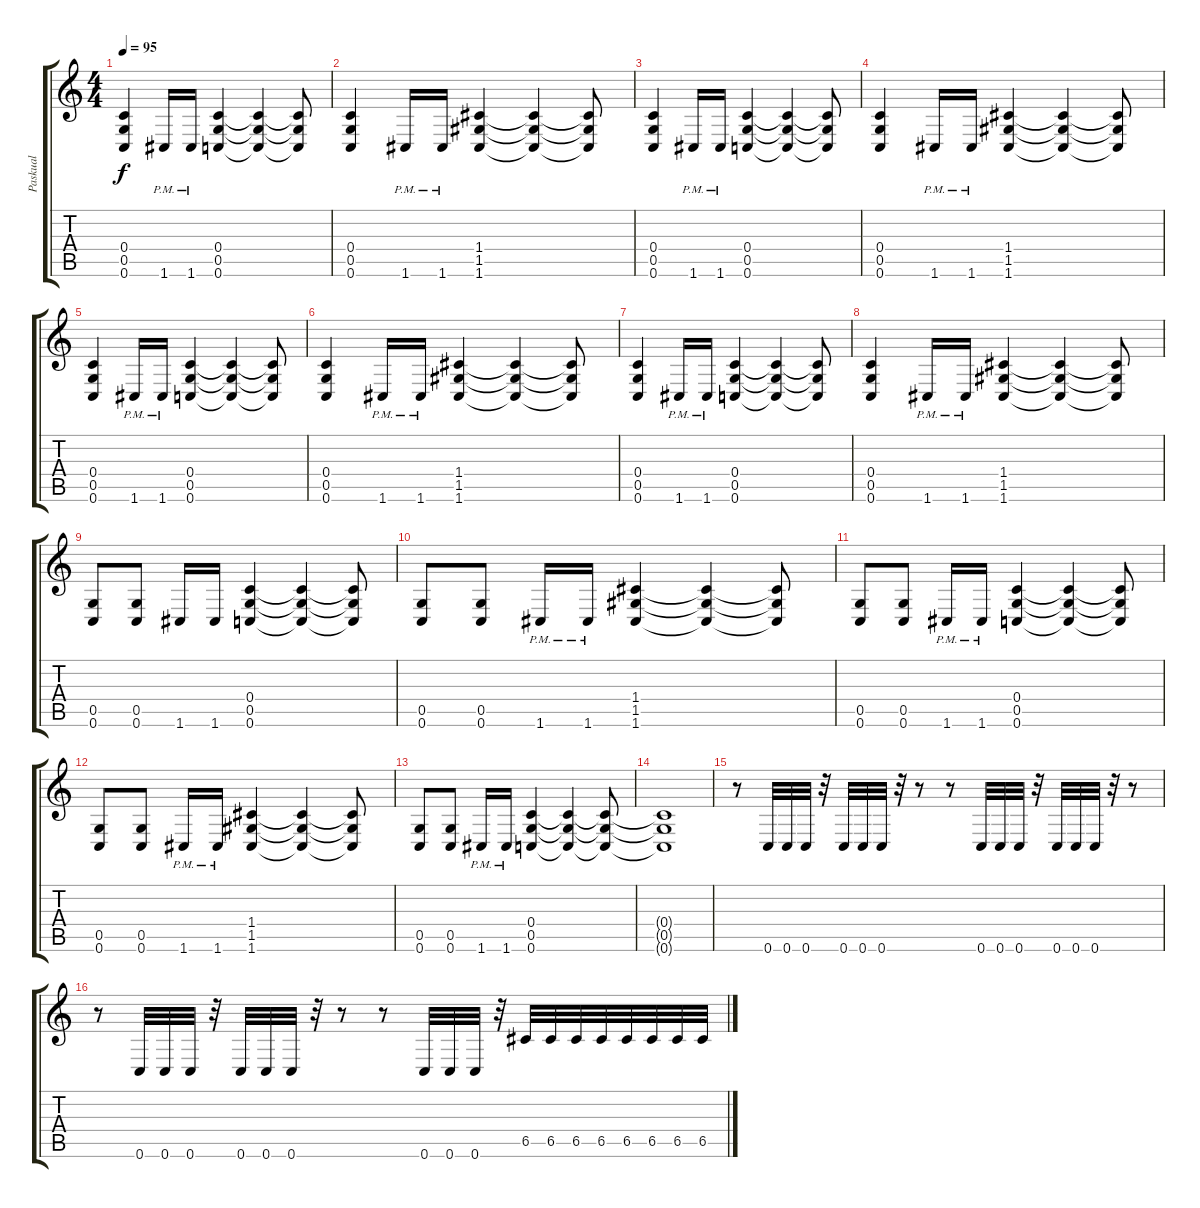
\track ("Paskual" "Paskual") {instrument distortionguitar}
\staff {score tabs}
\tuning (D4 A3 F3 C3 G2 C2) {hide}
\ts (4 4)
\tempo 95
\clef g2
\ks c
(0.4 0.5 0.6).4{dy f instrument distortionguitar} 1.6{pm}.16 1.6{pm}.16 (0.4 0.5 0.6).4 (0.4{t} 0.5{t} 0.6{t}).4 (0.4{t} 0.5{t} 0.6{t}).8 |
(0.4 0.5 0.6).4 1.6{pm}.16 1.6{pm}.16 (1.4 1.5 1.6).4 (1.4{t} 1.5{t} 1.6{t}).4 (1.4{t} 1.5{t} 1.6{t}).8 |
(0.4 0.5 0.6).4 1.6{pm}.16 1.6{pm}.16 (0.4 0.5 0.6).4 (0.4{t} 0.5{t} 0.6{t}).4 (0.4{t} 0.5{t} 0.6{t}).8 |
(0.4 0.5 0.6).4 1.6{pm}.16 1.6{pm}.16 (1.4 1.5 1.6).4 (1.4{t} 1.5{t} 1.6{t}).4 (1.4{t} 1.5{t} 1.6{t}).8 |
(0.4 0.5 0.6).4 1.6{pm}.16 1.6{pm}.16 (0.4 0.5 0.6).4 (0.4{t} 0.5{t} 0.6{t}).4 (0.4{t} 0.5{t} 0.6{t}).8 |
(0.4 0.5 0.6).4 1.6{pm}.16 1.6{pm}.16 (1.4 1.5 1.6).4 (1.4{t} 1.5{t} 1.6{t}).4 (1.4{t} 1.5{t} 1.6{t}).8 |
(0.4 0.5 0.6).4 1.6{pm}.16 1.6{pm}.16 (0.4 0.5 0.6).4 (0.4{t} 0.5{t} 0.6{t}).4 (0.4{t} 0.5{t} 0.6{t}).8 |
(0.4 0.5 0.6).4 1.6{pm}.16 1.6{pm}.16 (1.4 1.5 1.6).4 (1.4{t} 1.5{t} 1.6{t}).4 (1.4{t} 1.5{t} 1.6{t}).8 |
(0.5 0.6).8 (0.5 0.6).8 1.6.16 1.6.16 (0.4 0.5 0.6).4 (0.4{t} 0.5{t} 0.6{t}).4 (0.4{t} 0.5{t} 0.6{t}).8 |
(0.5 0.6).8 (0.5 0.6).8 1.6{pm}.16 1.6{pm}.16 (1.4 1.5 1.6).4 (1.4{t} 1.5{t} 1.6{t}).4 (1.4{t} 1.5{t} 1.6{t}).8 |
(0.5 0.6).8 (0.5 0.6).8 1.6{pm}.16 1.6{pm}.16 (0.4 0.5 0.6).4 (0.4{t} 0.5{t} 0.6{t}).4 (0.4{t} 0.5{t} 0.6{t}).8 |
(0.5 0.6).8 (0.5 0.6).8 1.6{pm}.16 1.6{pm}.16 (1.4 1.5 1.6).4 (1.4{t} 1.5{t} 1.6{t}).4 (1.4{t} 1.5{t} 1.6{t}).8 |
(0.5 0.6).8 (0.5 0.6).8 1.6{pm}.16 1.6{pm}.16 (0.4 0.5 0.6).4 (0.4{t} 0.5{t} 0.6{t}).4 (0.4{t} 0.5{t} 0.6{t}).8 |
(0.4{t} 0.5{t} 0.6{t}).1 |
r.8 0.6.32 0.6.32 0.6.32 r.32 0.6.32 0.6.32 0.6.32 r.32 r.8 r.8 0.6.32 0.6.32 0.6.32 r.32 0.6.32 0.6.32 0.6.32 r.32 r.8 |
r.8 0.6.32 0.6.32 0.6.32 r.32 0.6.32 0.6.32 0.6.32 r.32 r.8 r.8 0.6.32 0.6.32 0.6.32 r.32 6.5.32 6.5.32 6.5.32 6.5.32 6.5.32 6.5.32 6.5.32 6.5.32
